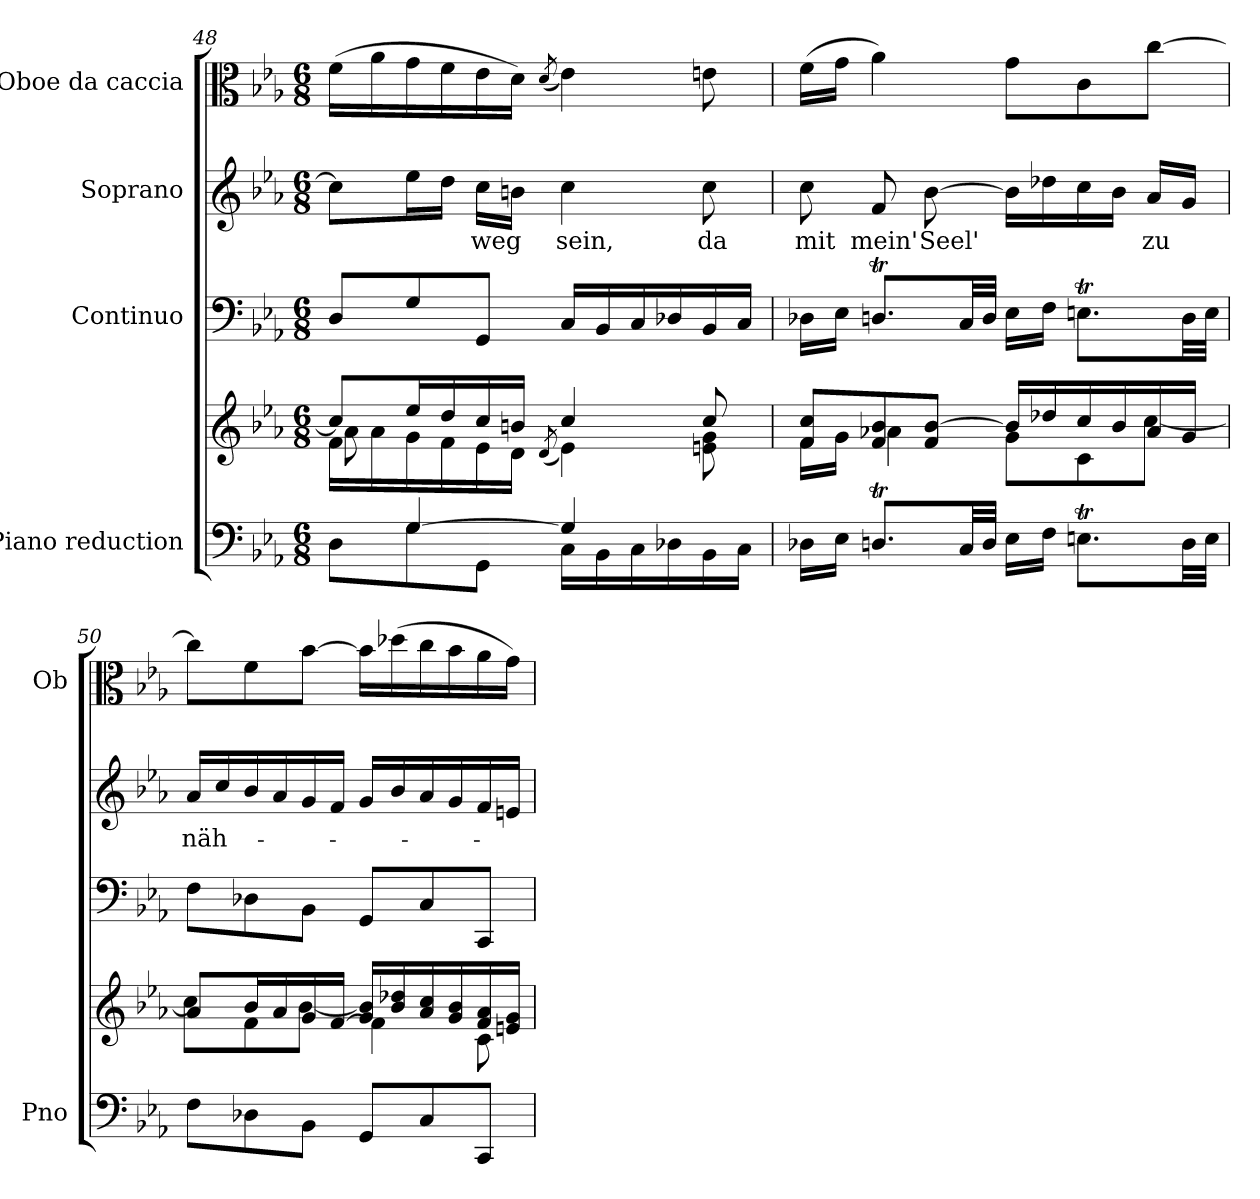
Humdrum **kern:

**kern	**kern	**kern	**kern	**text	**kern
*part4	*part4	*part3	*part2	*part2	*part1
*staff5	*staff4	*staff3	*staff2	*staff2	*staff1
*I"Piano reduction	*	*I"Continuo	*I"Soprano	*	*I"Oboe da caccia
*I'Pno	*	*	*	*	*I'Ob
*clefF4	*clefG2	*clefF4	*clefG2	*	*clefC3
*k[b-e-a-]	*k[b-e-a-]	*k[b-e-a-]	*k[b-e-a-]	*	*k[b-e-a-]
*M6/8	*M6/8	*M6/8	*M6/8	*	*M6/8
=48	=48	=48	=48	=48	=48
*^	*^	*	*	*	*
*	*	*	*^	*	*	*	*
8ryy	8D\L	8cc/L]	16f\LL	8a-\	8D/L	8cc\L]	.	(>16f\LL
.	.	.	16a-\	.	.	.	.	16a-\
[4G/	8G\	16ee-/L	16g\	2ryy	8G/	16ee-\L	.	16g\
.	.	16dd/	16f\	.	.	16dd\JJ	.	16f\
!	!	!	!	!	!	!	!LO:LY:b	!
.	8GG\J	16cc/	16e-\	.	8GG/J	16cc\LL	-weg	16e-\
.	.	16bn/JJ	16d\JJ	.	.	16bn\JJ	.	16d\JJ)
.	.	.	(<8qd/	.	.	.	.	(<8qd/
!	!	!	!	!	!	!	!LO:LY:b	!
4G/]	16C\LL	4cc/	4e-\)	.	16C/LL	4cc\	sein,	4e-\)
.	16BB-\	.	.	.	16BB-/	.	.	.
.	16C\	.	.	.	16C/	.	.	.
.	16D-X\	.	.	.	16D-X/	.	.	.
!	!	!	!	!	!	!	!LO:LY:b	!
8ryy	16BB-\	8cc/	8en\ 8g\	8ryy	16BB-/	8cc\	da	8en\
.	16C\JJ	.	.	.	16C/JJ	.	.	.
*	*	*	*v	*v	*	*	*	*
!!LO:LB:g=z
=49	=49	=49	=49	=49	=49	=49	=49
!	!	!	!	!	!	!LO:LY:b	!
*v	*v	*	*	*	*	*	*
16D-X\LL	8f/ 8cc/L	16f\LL	16D-X\LL	8cc\	mit	(>16f\LL
16E-\JJ	.	16g\JJ	16E-\JJ	.	.	16g\JJ
!	!	!	!	!	!LO:LY:b	!
8.Dnt/L	8f/ 8b-/	4a-X\	8.Dnt/L	8f/	mein'	4a-\)
!	!	!	!	!	!LO:LY:b	!
.	8f/ [8b-/J	.	.	[8b-\	Seel'	.
32C/LL	.	.	32C/LL	.	.	.
32D/JJJ	.	.	32D/JJJ	.	.	.
16E-\LL	16b-/LL]	8g\L	16E-\LL	16b-\LL]	.	8g\L
16F\JJ	16dd-X/	.	16F\JJ	16dd-X\	.	.
8.Ent\L	16cc/	8c\	8.Ent\L	16cc\	.	8c\
.	16b-/	.	.	16b-\JJ	.	.
!	!	!	!	!	!LO:LY:b	!
.	16a-/	[8cc\J	.	16a-/LL	zu	[8cc\J
32D\LL	16g/JJ	.	32D\LL	16g/JJ	.	.
32E\JJJ	.	.	32E\JJJ	.	.	.
=50	=50	=50	=50	=50	=50	=50
!	!	!	!	!	!LO:LY:b	!
8F\L	8a-/L	8cc\L]	8F\L	16a-/LL	näh-	8cc\L]
.	.	.	.	16cc/	.	.
8D-X\	16b-/L	8f\	8D-X\	16b-/	.	8f\
.	16a-/	.	.	16a-/	.	.
8BB-\J	16g/	[8b-\J	8BB-\J	16g/	.	[8b-\J
.	[16f/JJ	.	.	16f/JJ	.	.
8GG/L	16g/ 16b-/]LL	4f\]	8GG/L	16g/LL	.	16b-\LL]
.	16b-/ 16dd-X/	.	.	16b-/	.	(>16dd-X\
8C/	16a-/ 16cc/	.	8C/	16a-/	.	16cc\
.	16g/ 16b-/	.	.	16g/	.	16b-\
8CC/J	16f/ 16a-/	8c\	8CC/J	16f/	.	16a-\
.	16en/ 16g/JJ	.	.	16en/JJ	.	16g\JJ)
*	*v	*v	*	*	*	*
=	=	=	=	=	=
*-	*-	*-	*-	*-	*-
